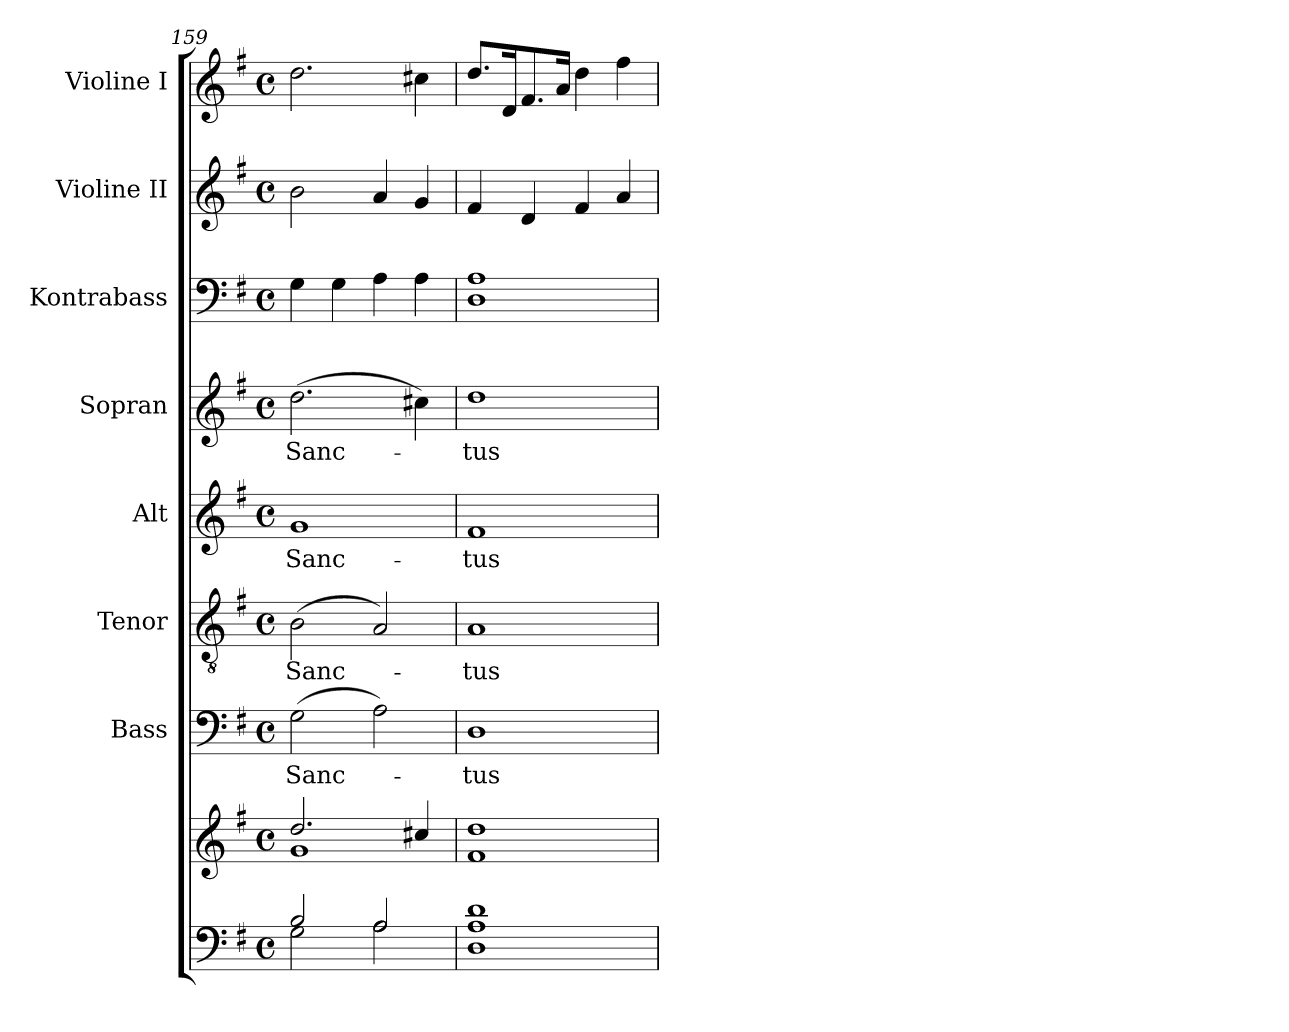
**kern	**kern	**kern	**text	**kern	**text	**kern	**text	**kern	**text	**kern	**kern	**kern
*part8	*part8	*part7	*part7	*part6	*part6	*part5	*part5	*part4	*part4	*part3	*part2	*part1
*staff9	*staff8	*staff7	*staff7	*staff6	*staff6	*staff5	*staff5	*staff4	*staff4	*staff3	*staff2	*staff1
*	*	*I"Bass	*	*I"Tenor	*	*I"Alt	*	*I"Sopran	*	*I"Kontrabass	*I"Violine II	*I"Violine I
*	*	*I'B.	*	*I'T.	*	*I'A.	*	*I'S.	*	*I'Kb.	*I'Vl. II	*I'Vl. I
*clefF4	*clefG2	*clefF4	*	*clefGv2	*	*clefG2	*	*clefG2	*	*clefF4	*clefG2	*clefG2
*	*	*	*	*	*	*	*	*	*	*ITrd7c12	*	*
*k[f#]	*k[f#]	*k[f#]	*	*k[f#]	*	*k[f#]	*	*k[f#]	*	*k[f#]	*k[f#]	*k[f#]
*G:	*G:	*G:	*	*G:	*	*G:	*	*G:	*	*G:	*G:	*G:
*M4/4	*M4/4	*M4/4	*	*M4/4	*	*M4/4	*	*M4/4	*	*M4/4	*M4/4	*M4/4
*met(c)	*met(c)	*met(c)	*	*met(c)	*	*met(c)	*	*met(c)	*	*met(c)	*met(c)	*met(c)
=159	=159	=159	=159	=159	=159	=159	=159	=159	=159	=159	=159	=159
*^	*^	*	*	*	*	*	*	*	*	*	*	*
!	!	!	!	!	!LO:LY:b	!	!LO:LY:b	!	!LO:LY:b	!	!LO:LY:b	!	!	!
2B/	2G\	2.dd/	1g	(>2G\	Sanc-	(>2B\	Sanc-	1g	Sanc-	(>2.dd\	Sanc-	4GG\	2b\	2.dd\
.	.	.	.	.	.	.	.	.	.	.	.	4GG\	.	.
2A/	2A\	.	.	2A\)	.	2A/)	.	.	.	.	.	4AA\	4a/	.
.	.	4cc#X/	.	.	.	.	.	.	.	4cc#X\)	.	4AA\	4g/	4cc#X\
=160	=160	=160	=160	=160	=160	=160	=160	=160	=160	=160	=160	=160	=160	=160
!	!	!	!	!	!LO:LY:b	!	!LO:LY:b	!	!LO:LY:b	!	!LO:LY:b	!	!	!
1d	1D 1A	1dd	1f#	1D	-tus	1A	-tus	1f#	-tus	1dd	-tus	1DD 1AA	4f#/	8.dd/L
.	.	.	.	.	.	.	.	.	.	.	.	.	.	16d/k
.	.	.	.	.	.	.	.	.	.	.	.	.	4d/	8.f#/
.	.	.	.	.	.	.	.	.	.	.	.	.	.	16a/Jk
.	.	.	.	.	.	.	.	.	.	.	.	.	4f#/	4dd\
.	.	.	.	.	.	.	.	.	.	.	.	.	4a/	4ff#\
*v	*v	*	*	*	*	*	*	*	*	*	*	*	*	*
*	*v	*v	*	*	*	*	*	*	*	*	*	*	*
=	=	=	=	=	=	=	=	=	=	=	=	=
*-	*-	*-	*-	*-	*-	*-	*-	*-	*-	*-	*-	*-
